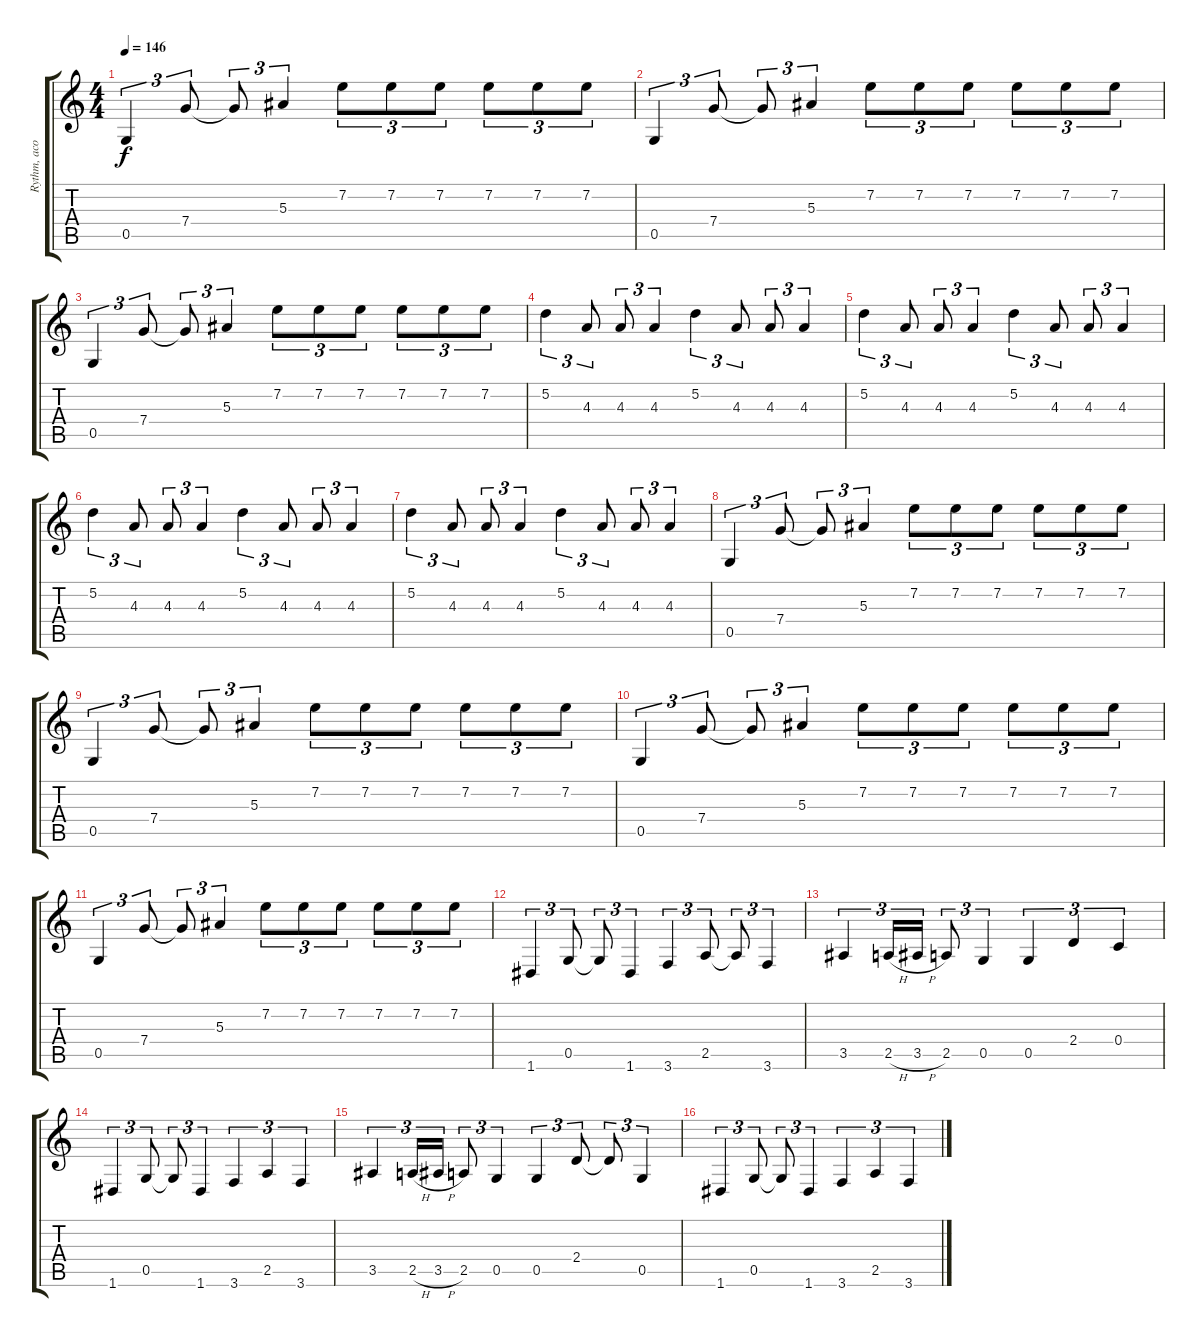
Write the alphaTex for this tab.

\track ("Rythm, acoustic guitar" "Rythm, aco") {instrument acousticguitarsteel}
\staff {score tabs}
\tuning (D4 A3 F3 C3 G2 D2) {hide}
\ts (4 4)
\tempo 146
\clef g2
\ks c
0.5.4{tu (3 2) dy f} 7.4.8{tu (3 2)} 7.4{t}.8{tu (3 2)} 5.3.4{tu (3 2)} 7.2.8{tu (3 2)} 7.2.8{tu (3 2)} 7.2.8{tu (3 2)} 7.2.8{tu (3 2)} 7.2.8{tu (3 2)} 7.2.8{tu (3 2)} |
0.5.4{tu (3 2)} 7.4.8{tu (3 2)} 7.4{t}.8{tu (3 2)} 5.3.4{tu (3 2)} 7.2.8{tu (3 2)} 7.2.8{tu (3 2)} 7.2.8{tu (3 2)} 7.2.8{tu (3 2)} 7.2.8{tu (3 2)} 7.2.8{tu (3 2)} |
0.5.4{tu (3 2)} 7.4.8{tu (3 2)} 7.4{t}.8{tu (3 2)} 5.3.4{tu (3 2)} 7.2.8{tu (3 2)} 7.2.8{tu (3 2)} 7.2.8{tu (3 2)} 7.2.8{tu (3 2)} 7.2.8{tu (3 2)} 7.2.8{tu (3 2)} |
5.2.4{tu (3 2)} 4.3.8{tu (3 2)} 4.3.8{tu (3 2)} 4.3.4{tu (3 2)} 5.2.4{tu (3 2)} 4.3.8{tu (3 2)} 4.3.8{tu (3 2)} 4.3.4{tu (3 2)} |
5.2.4{tu (3 2)} 4.3.8{tu (3 2)} 4.3.8{tu (3 2)} 4.3.4{tu (3 2)} 5.2.4{tu (3 2)} 4.3.8{tu (3 2)} 4.3.8{tu (3 2)} 4.3.4{tu (3 2)} |
5.2.4{tu (3 2)} 4.3.8{tu (3 2)} 4.3.8{tu (3 2)} 4.3.4{tu (3 2)} 5.2.4{tu (3 2)} 4.3.8{tu (3 2)} 4.3.8{tu (3 2)} 4.3.4{tu (3 2)} |
5.2.4{tu (3 2)} 4.3.8{tu (3 2)} 4.3.8{tu (3 2)} 4.3.4{tu (3 2)} 5.2.4{tu (3 2)} 4.3.8{tu (3 2)} 4.3.8{tu (3 2)} 4.3.4{tu (3 2)} |
0.5.4{tu (3 2)} 7.4.8{tu (3 2)} 7.4{t}.8{tu (3 2)} 5.3.4{tu (3 2)} 7.2.8{tu (3 2)} 7.2.8{tu (3 2)} 7.2.8{tu (3 2)} 7.2.8{tu (3 2)} 7.2.8{tu (3 2)} 7.2.8{tu (3 2)} |
0.5.4{tu (3 2)} 7.4.8{tu (3 2)} 7.4{t}.8{tu (3 2)} 5.3.4{tu (3 2)} 7.2.8{tu (3 2)} 7.2.8{tu (3 2)} 7.2.8{tu (3 2)} 7.2.8{tu (3 2)} 7.2.8{tu (3 2)} 7.2.8{tu (3 2)} |
0.5.4{tu (3 2)} 7.4.8{tu (3 2)} 7.4{t}.8{tu (3 2)} 5.3.4{tu (3 2)} 7.2.8{tu (3 2)} 7.2.8{tu (3 2)} 7.2.8{tu (3 2)} 7.2.8{tu (3 2)} 7.2.8{tu (3 2)} 7.2.8{tu (3 2)} |
0.5.4{tu (3 2)} 7.4.8{tu (3 2)} 7.4{t}.8{tu (3 2)} 5.3.4{tu (3 2)} 7.2.8{tu (3 2)} 7.2.8{tu (3 2)} 7.2.8{tu (3 2)} 7.2.8{tu (3 2)} 7.2.8{tu (3 2)} 7.2.8{tu (3 2)} |
1.6.4{tu (3 2)} 0.5.8{tu (3 2)} 0.5{t}.8{tu (3 2)} 1.6.4{tu (3 2)} 3.6.4{tu (3 2)} 2.5.8{tu (3 2)} 2.5{t}.8{tu (3 2)} 3.6.4{tu (3 2)} |
3.5.4{tu (3 2)} 2.5{h}.16{tu (3 2)} 3.5{h}.16{tu (3 2)} 2.5.8{tu (3 2)} 0.5.4{tu (3 2)} 0.5.4{tu (3 2)} 2.4.4{tu (3 2)} 0.4.4{tu (3 2)} |
1.6.4{tu (3 2)} 0.5.8{tu (3 2)} 0.5{t}.8{tu (3 2)} 1.6.4{tu (3 2)} 3.6.4{tu (3 2)} 2.5.4{tu (3 2)} 3.6.4{tu (3 2)} |
3.5.4{tu (3 2)} 2.5{h}.16{tu (3 2)} 3.5{h}.16{tu (3 2)} 2.5.8{tu (3 2)} 0.5.4{tu (3 2)} 0.5.4{tu (3 2)} 2.4.8{tu (3 2)} 2.4{t}.8{tu (3 2)} 0.5.4{tu (3 2)} |
1.6.4{tu (3 2)} 0.5.8{tu (3 2)} 0.5{t}.8{tu (3 2)} 1.6.4{tu (3 2)} 3.6.4{tu (3 2)} 2.5.4{tu (3 2)} 3.6.4{tu (3 2)}
